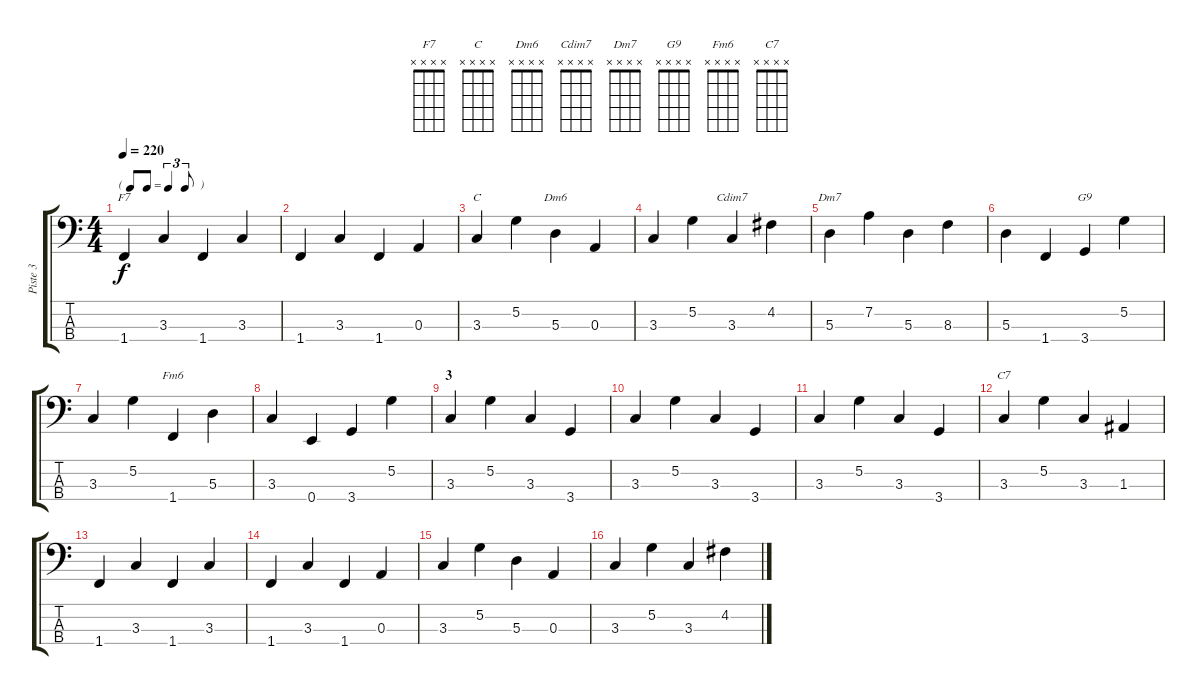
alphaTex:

\track ("Piste 3" "Piste 3") {instrument acousticbass}
\staff {score tabs}
\tuning (G2 D2 A1 E1) {hide}
\chord ("F7" x x x x) {firstfret 0}
\chord ("C" x x x x) {firstfret 0}
\chord ("Dm6" x x x x) {firstfret 0}
\chord ("Cdim7" x x x x) {firstfret 0}
\chord ("Dm7" x x x x) {firstfret 0}
\chord ("G9" x x x x) {firstfret 0}
\chord ("Fm6" x x x x) {firstfret 0}
\chord ("C7" x x x x) {firstfret 0}
\ts (4 4)
\tf triplet8th
\tempo 220
\clef f4
\ks c
1.4.4{ch "F7" dy f} 3.3.4 1.4.4 3.3.4 |
1.4.4 3.3.4 1.4.4 0.3.4 |
3.3.4{ch "C"} 5.2.4 5.3.4{ch "Dm6"} 0.3.4 |
3.3.4 5.2.4 3.3.4{ch "Cdim7"} 4.2.4 |
5.3.4{ch "Dm7"} 7.2.4 5.3.4 8.3.4 |
5.3.4 1.4.4 3.4.4{ch "G9"} 5.2.4 |
3.3.4 5.2.4 1.4.4{ch "Fm6"} 5.3.4 |
3.3.4 0.4.4 3.4.4 5.2.4 |
\section ("" "3")
3.3.4 5.2.4 3.3.4 3.4.4 |
3.3.4 5.2.4 3.3.4 3.4.4 |
3.3.4 5.2.4 3.3.4 3.4.4 |
3.3.4{ch "C7"} 5.2.4 3.3.4 1.3.4 |
1.4.4 3.3.4 1.4.4 3.3.4 |
1.4.4 3.3.4 1.4.4 0.3.4 |
3.3.4 5.2.4 5.3.4 0.3.4 |
3.3.4 5.2.4 3.3.4 4.2.4
